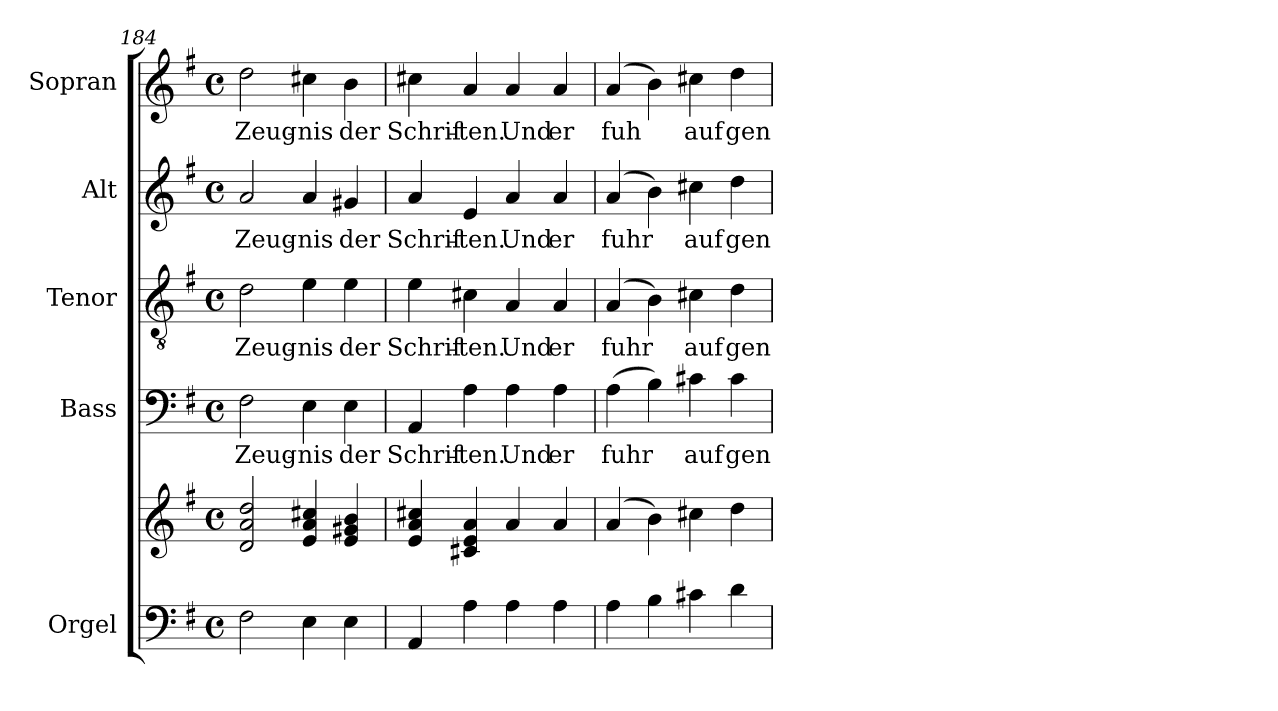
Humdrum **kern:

**kern	**kern	**kern	**text	**kern	**text	**kern	**text	**kern	**text
*part5	*part5	*part4	*part4	*part3	*part3	*part2	*part2	*part1	*part1
*staff6	*staff5	*staff4	*staff4	*staff3	*staff3	*staff2	*staff2	*staff1	*staff1
*I"Orgel	*	*I"Bass	*	*I"Tenor	*	*I"Alt	*	*I"Sopran	*
*I'Org.	*	*I'B.	*	*I'T.	*	*I'A.	*	*I'S.	*
*clefF4	*clefG2	*clefF4	*	*clefGv2	*	*clefG2	*	*clefG2	*
*k[f#]	*k[f#]	*k[f#]	*	*k[f#]	*	*k[f#]	*	*k[f#]	*
*G:	*G:	*G:	*	*G:	*	*G:	*	*G:	*
*M4/4	*M4/4	*M4/4	*	*M4/4	*	*M4/4	*	*M4/4	*
*met(c)	*met(c)	*met(c)	*	*met(c)	*	*met(c)	*	*met(c)	*
=184	=184	=184	=184	=184	=184	=184	=184	=184	=184
2F#\	2d/ 2a/ 2dd/	2F#\	Zeug-	2d\	Zeug-	2a/	Zeug-	2dd\	Zeug-
4E\	4e/ 4a/ 4cc#X/	4E\	-nis	4e\	-nis	4a/	-nis	4cc#X\	-nis
4E\	4e/ 4g#X/ 4b/	4E\	der	4e\	der	4g#X/	der	4b\	der
!!LO:LB:g=z
=185	=185	=185	=185	=185	=185	=185	=185	=185	=185
4AA/	4e/ 4a/ 4cc#X/	4AA/	Schrif-	4e\	Schrif-	4a/	Schrif-	4cc#X\	Schrif-
4A\	4c#X/ 4e/ 4a/	4A\	-ten.	4c#X\	-ten.	4e/	-ten.	4a/	-ten.
4A\	4a/	4A\	Und	4A/	Und	4a/	Und	4a/	Und
4A\	4a/	4A\	er	4A/	er	4a/	er	4a/	er
=186	=186	=186	=186	=186	=186	=186	=186	=186	=186
4A\	(4a/	(4A\	fuhr	(4A/	fuhr	(4a/	fuhr	(4a/	fuh
4B\	4b\)	4B\)	.	4B\)	.	4b\)	.	4b\)	.
4c#X\	4cc#X\	4c#X\	auf	4c#X\	auf	4cc#X\	auf	4cc#X\	auf
4d\	4dd\	4c#\	gen	4d\	gen	4dd\	gen	4dd\	gen
=	=	=	=	=	=	=	=	=	=
*-	*-	*-	*-	*-	*-	*-	*-	*-	*-
